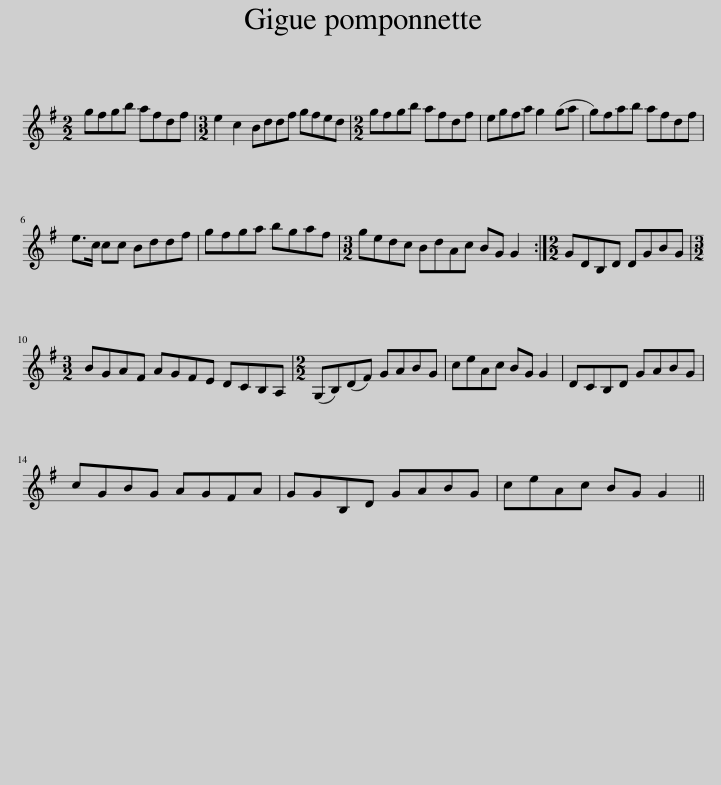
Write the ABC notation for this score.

X:1
L:1/8
M:2/2
I:linebreak $
K:G
V:1 treble
V:1
 gfgb afdf |[M:3/2] e2 c2 Bddf gfed |[M:2/2] gfgb afdf | egfa g2 (ga | g)fab afdf |$ %5
 e>c cc Bddf | gfga bgaf |[M:3/2] gedc BdAc BG G2 :|[M:2/2] GDB,D DGBG |$[M:3/2] BGAF AGFE DCB,A, | %10
[M:2/2] (G,B,)(DF) GABG | ceAc BG G2 | DCB,D GABG |$ cGBG AGFA | GGB,D GABG | %15
 ceAc BG G2 || %16
